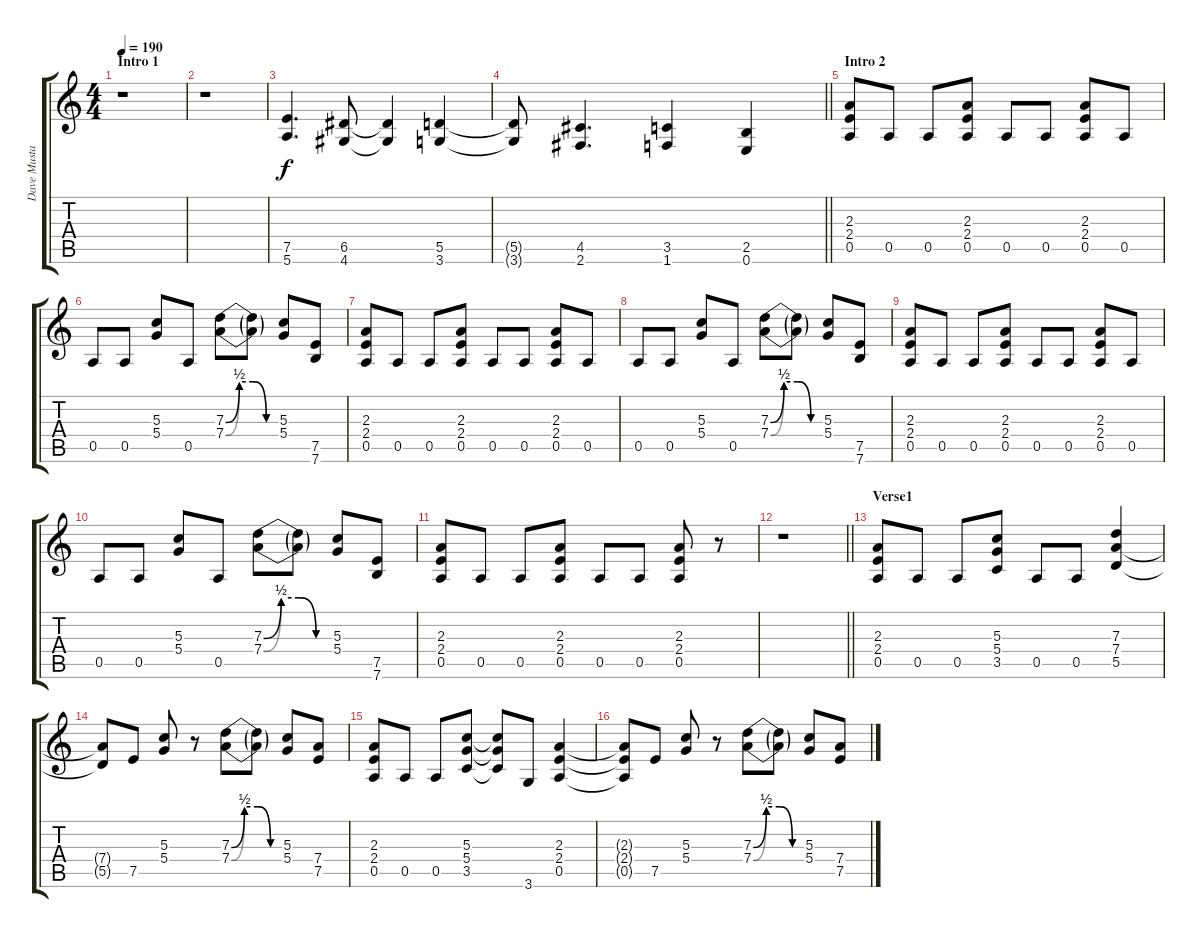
\track ("Dave Mustaine" "Dave Musta") {instrument distortionguitar}
\staff {score tabs}
\tuning (E4 B3 G3 D3 A2 E2) {hide}
\ts (4 4)
\section ("" "Intro 1")
\tempo 190
\clef g2
\ks c
r.1{dy f instrument distortionguitar} |
r.1 |
(7.5 5.6).4{d} (6.5 4.6).8 (6.5{t} 4.6{t}).4 (5.5 3.6).4 |
\barLineRight lightlight
(5.5{t} 3.6{t}).8 (4.5 2.6).4{d} (3.5 1.6).4 (2.5 0.6).4 |
\section ("" "Intro 2")
(2.3 2.4 0.5).8 0.5.8 0.5.8 (2.3 2.4 0.5).8 0.5.8 0.5.8 (2.3 2.4 0.5).8 0.5.8 |
0.5.8 0.5.8 (5.3 5.4).8 0.5.8 (7.3{be (custom 0 0 15 2 30 2 45 0 60 0)} 7.4{be (custom 0 0 15 2 30 2 45 0 60 0)}).8 (7.3{t} 7.4{t}).8 (5.3 5.4).8 (7.5 7.6).8 |
(2.3 2.4 0.5).8 0.5.8 0.5.8 (2.3 2.4 0.5).8 0.5.8 0.5.8 (2.3 2.4 0.5).8 0.5.8 |
0.5.8 0.5.8 (5.3 5.4).8 0.5.8 (7.3{be (custom 0 0 15 2 30 2 45 0 60 0)} 7.4{be (custom 0 0 15 2 30 2 45 0 60 0)}).8 (7.3{t} 7.4{t}).8 (5.3 5.4).8 (7.5 7.6).8 |
(2.3 2.4 0.5).8 0.5.8 0.5.8 (2.3 2.4 0.5).8 0.5.8 0.5.8 (2.3 2.4 0.5).8 0.5.8 |
0.5.8 0.5.8 (5.3 5.4).8 0.5.8 (7.3{be (custom 0 0 15 2 30 2 45 0 60 0)} 7.4{be (custom 0 0 15 2 30 2 45 0 60 0)}).8 (7.3{t} 7.4{t}).8 (5.3 5.4).8 (7.5 7.6).8 |
(2.3 2.4 0.5).8 0.5.8 0.5.8 (2.3 2.4 0.5).8 0.5.8 0.5.8 (2.3 2.4 0.5).8 r.8 |
\barLineRight lightlight
r.1 |
\section ("" "Verse1")
(2.3 2.4 0.5).8 0.5.8 0.5.8 (5.3 5.4 3.5).8 0.5.8 0.5.8 (7.3 7.4 5.5).4 |
(7.4{t} 5.5{t}).8 7.5.8 (5.3 5.4).8 r.8 (7.3{be (custom 0 0 15 2 30 2 45 0 60 0)} 7.4{be (custom 0 0 15 2 30 2 45 0 60 0)}).8 (7.3{t} 7.4{t}).8 (5.3 5.4).8 (7.4 7.5).8 |
(2.3 2.4 0.5).8 0.5.8 0.5.8 (5.3 5.4 3.5).8 (5.3{t} 5.4{t} 3.5{t}).8 3.6.8 (2.3 2.4 0.5).4 |
(2.3{t} 2.4{t} 0.5{t}).8 7.5.8 (5.3 5.4).8 r.8 (7.3{be (custom 0 0 15 2 30 2 45 0 60 0)} 7.4{be (custom 0 0 15 2 30 2 45 0 60 0)}).8 (7.3{t} 7.4{t}).8 (5.3 5.4).8 (7.4 7.5).8
